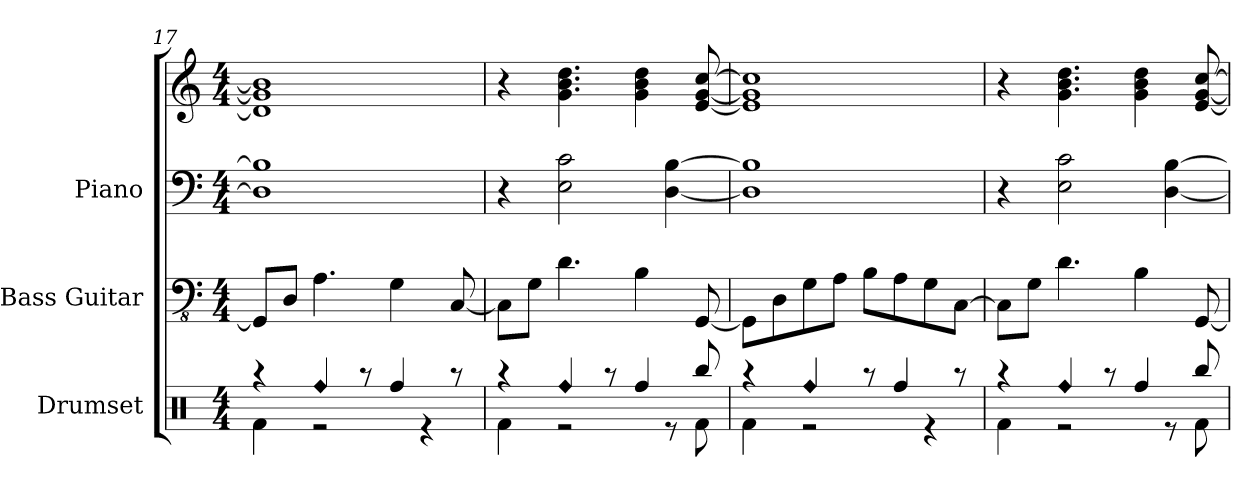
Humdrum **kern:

**kern	**kern	**kern	**kern
*part3	*part2	*part1	*part1
*staff4	*staff3	*staff2	*staff1
*I"Drumset	*I"Bass Guitar	*I"Piano	*
*I'Drs.	*I'B. Guit.	*I'Pno.	*
!!LO:LB:g=z
*clefX	*clefFv4	*clefF4	*clefG2
*k[]	*k[]	*k[]	*k[]
*M4/4	*M4/4	*M4/4	*M4/4
=17	=17	=17	=17
*^	*	*	*
4r	4Rf\	8GGG/L]	1D] 1B]	1d] 1g] 1b]
.	.	8DD/J	.	.
!LO:N:head=diamond	!	!	!	!
4Rff/	2r	4.AA\	.	.
8r	.	.	.	.
4Rff/	.	4GG\	.	.
.	4r	.	.	.
8r	.	[8CC/	.	.
=18	=18	=18	=18	=18
4r	4Rf\	8CC\L]	4r	4r
.	.	8GG\J	.	.
!LO:N:head=diamond	!	!	!	!
4Rff/	2r	4.D\	2E\ 2c\	4.g\ 4.b\ 4.dd\
8r	.	.	.	.
4Rff/	.	4BB\	.	4g\ 4b\ 4dd\
.	8r	.	[4D\ [4B\	.
8Rbb/	8Rf\	[8GGG/	.	[8e/ [8g/ [8cc/
=19	=19	=19	=19	=19
4r	4Rf\	8GGG\L]	1D] 1B]	1e] 1g] 1cc]
.	.	8DD\	.	.
!LO:N:head=diamond	!	!	!	!
4Rff/	2r	8GG\	.	.
.	.	8AA\J	.	.
8r	.	8BB\L	.	.
4Rff/	.	8AA\	.	.
.	4r	8GG\	.	.
8r	.	[8CC\J	.	.
=20	=20	=20	=20	=20
4r	4Rf\	8CC\L]	4r	4r
.	.	8GG\J	.	.
!LO:N:head=diamond	!	!	!	!
4Rff/	2r	4.D\	2E\ 2c\	4.g\ 4.b\ 4.dd\
8r	.	.	.	.
4Rff/	.	4BB\	.	4g\ 4b\ 4dd\
.	8r	.	[4D\ [4B\	.
8Rbb/	8Rf\	[8GGG/	.	[8e/ [8g/ [8cc/
*v	*v	*	*	*
=	=	=	=
*-	*-	*-	*-
